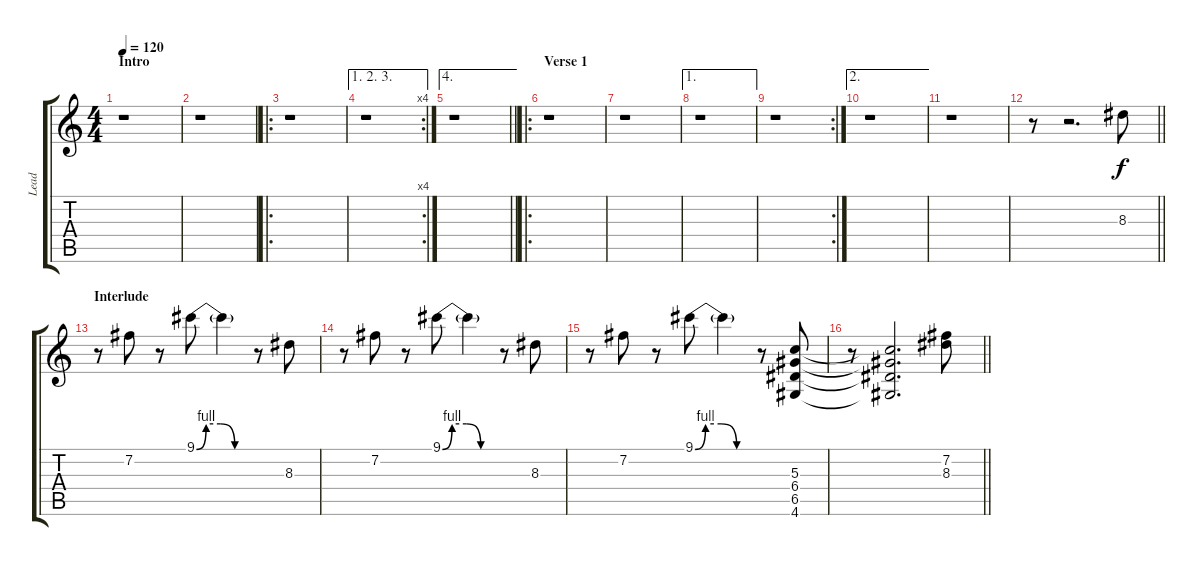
\track ("Lead" "Lead") {instrument overdrivenguitar}
\staff {score tabs}
\tuning (E4 B3 G3 D3 A2 E2) {hide}
\ts (4 4)
\section ("" "Intro")
\tempo 120
\clef g2
\ks c
r.1{dy f instrument overdrivenguitar} |
r.1 |
\ro
r.1 |
\ae (1 2 3)
\rc 4
r.1 |
\ae 4
\barLineRight lightlight
r.1 |
\ro
\section ("" "Verse 1")
r.1 |
r.1 |
\ae 1
r.1 |
\rc 2
r.1 |
\ae 2
r.1 |
r.1 |
\barLineRight lightlight
r.8 r.2{d} 8.3.8 |
\section ("" "Interlude")
r.8 7.2.8 r.8 9.1{be (custom 0 0 10 4 25 4 40 0 60 0)}.8 9.1{t}.4 r.8 8.3.8 |
r.8 7.2.8 r.8 9.1{be (custom 0 0 10 4 25 4 40 0 60 0)}.8 9.1{t}.4 r.8 8.3.8 |
r.8 7.2.8 r.8 9.1{be (custom 0 0 10 4 25 4 40 0 60 0)}.8 9.1{t}.4 r.8 (5.3 6.4 6.5 4.6).8 |
\barLineRight lightlight
r.8 (5.3{t} 6.4{t} 6.5{t} 4.6{t}).2{d} (7.2 8.3).8
